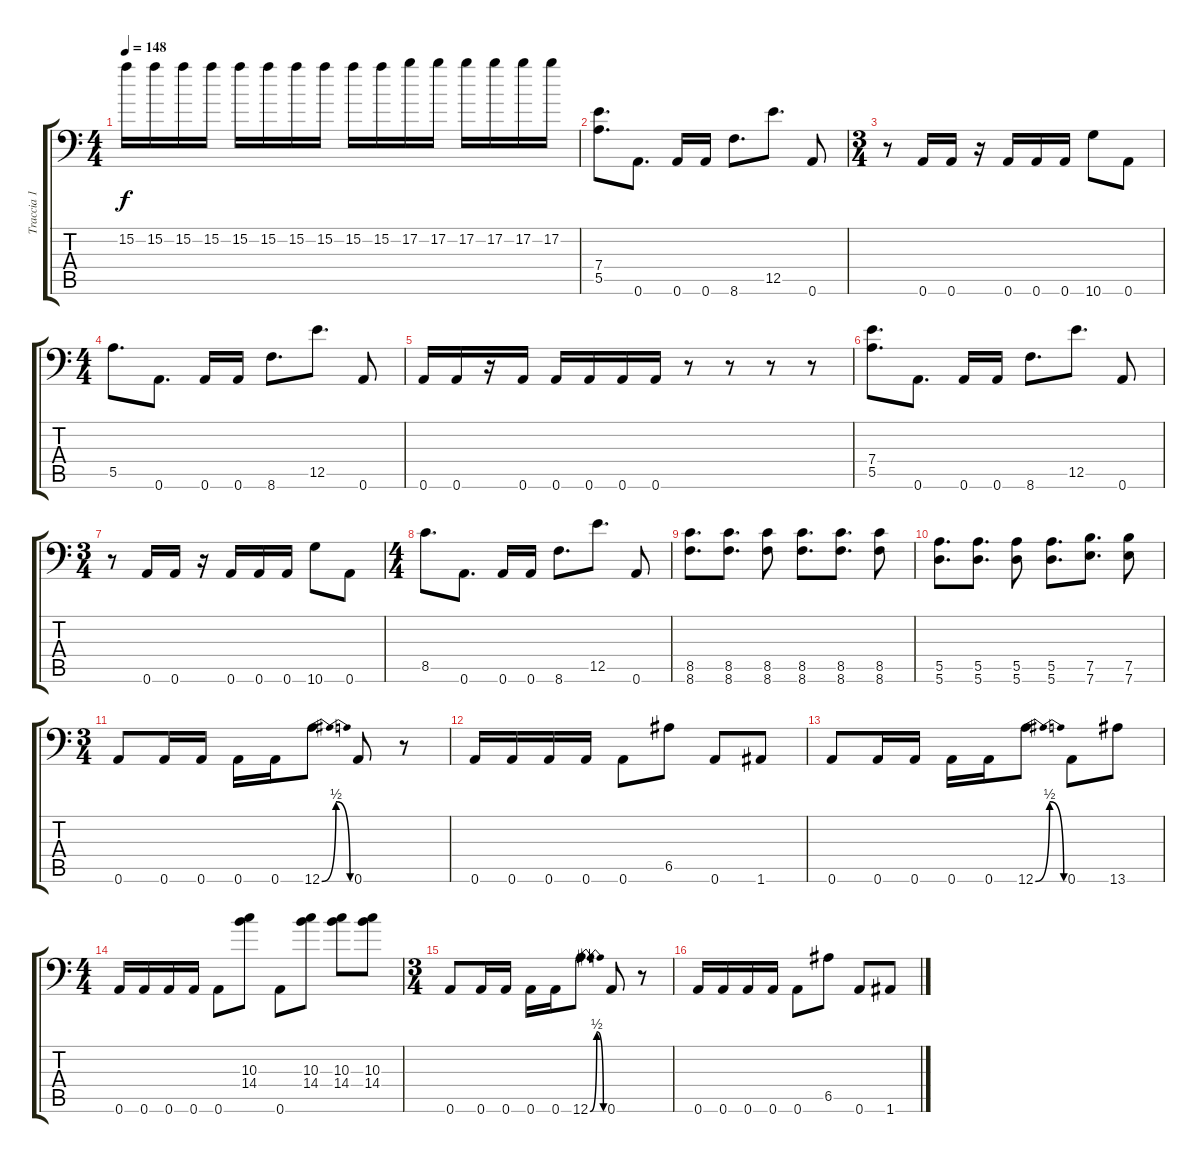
\track ("Traccia 1" "Traccia 1") {instrument distortionguitar}
\staff {score tabs}
\tuning (B3 Gb3 D3 A2 E2 A1) {hide}
\ts (4 4)
\tempo 148
\clef f4
\ks c
15.2.16{dy f} 15.2.16 15.2.16 15.2.16 15.2.16 15.2.16 15.2.16 15.2.16 15.2.16 15.2.16 17.2.16 17.2.16 17.2.16 17.2.16 17.2.16 17.2.16 |
(7.4 5.5).8{d} 0.6.8{d} 0.6.16 0.6.16 8.6.8{d} 12.5.8{d} 0.6.8 |
\ts (3 4)
r.8 0.6.16 0.6.16 r.16 0.6.16 0.6.16 0.6.16 10.6.8 0.6.8 |
\ts (4 4)
5.5.8{d} 0.6.8{d} 0.6.16 0.6.16 8.6.8{d} 12.5.8{d} 0.6.8 |
0.6.16 0.6.16 r.16 0.6.16 0.6.16 0.6.16 0.6.16 0.6.16 r.8 r.8 r.8 r.8 |
(7.4 5.5).8{d} 0.6.8{d} 0.6.16 0.6.16 8.6.8{d} 12.5.8{d} 0.6.8 |
\ts (3 4)
r.8 0.6.16 0.6.16 r.16 0.6.16 0.6.16 0.6.16 10.6.8 0.6.8 |
\ts (4 4)
8.5.8{d} 0.6.8{d} 0.6.16 0.6.16 8.6.8{d} 12.5.8{d} 0.6.8 |
(8.5 8.6).8{d} (8.5 8.6).8{d} (8.5 8.6).8 (8.5 8.6).8{d} (8.5 8.6).8{d} (8.5 8.6).8 |
(5.5 5.6).8{d} (5.5 5.6).8{d} (5.5 5.6).8 (5.5 5.6).8{d} (7.5 7.6).8{d} (7.5 7.6).8 |
\ts (3 4)
0.6.8 0.6.16 0.6.16 0.6.16 0.6.16 12.6{be (bendrelease 0 0 30 2 30 2 60 0)}.8 0.6.8 r.8 |
0.6.16 0.6.16 0.6.16 0.6.16 0.6.8 6.5.8 0.6.8 1.6.8 |
0.6.8 0.6.16 0.6.16 0.6.16 0.6.16 12.6{be (bendrelease 0 0 30 2 30 2 60 0)}.8 0.6.8 13.6.8 |
\ts (4 4)
0.6.16 0.6.16 0.6.16 0.6.16 0.6.8 (10.3 14.4).8 0.6.8 (10.3 14.4).8 (10.3 14.4).8 (10.3 14.4).8 |
\ts (3 4)
0.6.8 0.6.16 0.6.16 0.6.16 0.6.16 12.6{be (bendrelease 0 0 30 2 30 2 60 0)}.8 0.6.8 r.8 |
0.6.16 0.6.16 0.6.16 0.6.16 0.6.8 6.5.8 0.6.8 1.6.8
